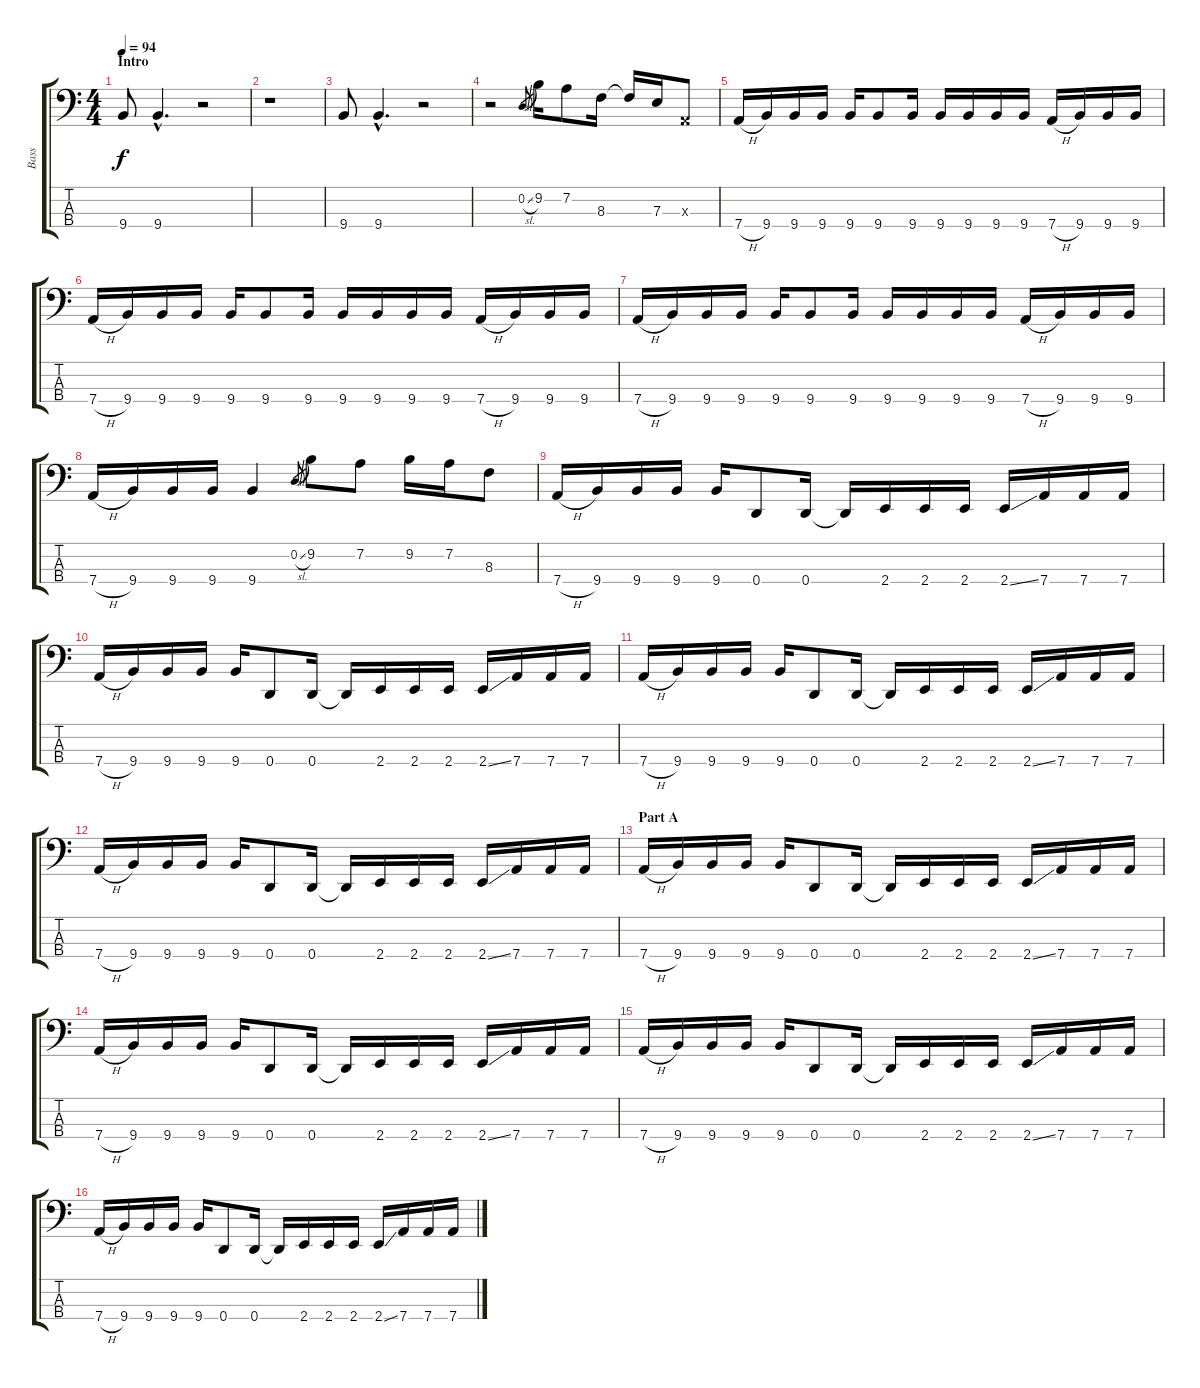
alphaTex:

\track ("Bass" "Bass") {instrument electricbasspick}
\staff {score tabs}
\tuning (G2 D2 A1 D1) {hide}
\ts (4 4)
\section ("" "Intro")
\tempo 94
\clef f4
\ks c
9.4.8{dy f instrument electricbasspick} 9.4{hac}.4{d} r.2 |
r.1 |
9.4.8 9.4{hac}.4{d} r.2 |
r.2 0.2{sl}.8{gr} 9.2.16 7.2.8 8.3.16 8.3{t}.16 7.3.16 0.3{x}.8 |
7.4{h}.16 9.4.16 9.4.16 9.4.16 9.4.16 9.4.8 9.4.16 9.4.16 9.4.16 9.4.16 9.4.16 7.4{h}.16 9.4.16 9.4.16 9.4.16 |
7.4{h}.16 9.4.16 9.4.16 9.4.16 9.4.16 9.4.8 9.4.16 9.4.16 9.4.16 9.4.16 9.4.16 7.4{h}.16 9.4.16 9.4.16 9.4.16 |
7.4{h}.16 9.4.16 9.4.16 9.4.16 9.4.16 9.4.8 9.4.16 9.4.16 9.4.16 9.4.16 9.4.16 7.4{h}.16 9.4.16 9.4.16 9.4.16 |
7.4{h}.16 9.4.16 9.4.16 9.4.16 9.4.4 0.2{sl}.8{gr} 9.2.8 7.2.8 9.2.16 7.2.16 8.3.8 |
7.4{h}.16 9.4.16 9.4.16 9.4.16 9.4.16 0.4.8 0.4.16 0.4{t}.16 2.4.16 2.4.16 2.4.16 2.4{ss}.16 7.4.16 7.4.16 7.4.16 |
7.4{h}.16 9.4.16 9.4.16 9.4.16 9.4.16 0.4.8 0.4.16 0.4{t}.16 2.4.16 2.4.16 2.4.16 2.4{ss}.16 7.4.16 7.4.16 7.4.16 |
7.4{h}.16 9.4.16 9.4.16 9.4.16 9.4.16 0.4.8 0.4.16 0.4{t}.16 2.4.16 2.4.16 2.4.16 2.4{ss}.16 7.4.16 7.4.16 7.4.16 |
7.4{h}.16 9.4.16 9.4.16 9.4.16 9.4.16 0.4.8 0.4.16 0.4{t}.16 2.4.16 2.4.16 2.4.16 2.4{ss}.16 7.4.16 7.4.16 7.4.16 |
\section ("" "Part A")
7.4{h}.16 9.4.16 9.4.16 9.4.16 9.4.16 0.4.8 0.4.16 0.4{t}.16 2.4.16 2.4.16 2.4.16 2.4{ss}.16 7.4.16 7.4.16 7.4.16 |
7.4{h}.16 9.4.16 9.4.16 9.4.16 9.4.16 0.4.8 0.4.16 0.4{t}.16 2.4.16 2.4.16 2.4.16 2.4{ss}.16 7.4.16 7.4.16 7.4.16 |
7.4{h}.16 9.4.16 9.4.16 9.4.16 9.4.16 0.4.8 0.4.16 0.4{t}.16 2.4.16 2.4.16 2.4.16 2.4{ss}.16 7.4.16 7.4.16 7.4.16 |
7.4{h}.16 9.4.16 9.4.16 9.4.16 9.4.16 0.4.8 0.4.16 0.4{t}.16 2.4.16 2.4.16 2.4.16 2.4{ss}.16 7.4.16 7.4.16 7.4.16
